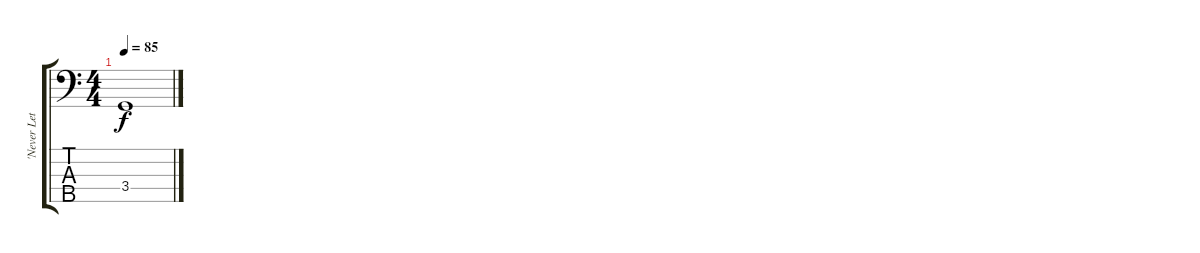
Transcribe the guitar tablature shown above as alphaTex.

\track ("'Never Let You Go'" "'Never Let") {instrument electricbassfinger}
\staff {score tabs}
\tuning (G2 D2 A1 E1 B0) {hide}
\ts (4 4)
\tempo 85
\clef f4
\ks c
3.4{t}.1{dy f}
